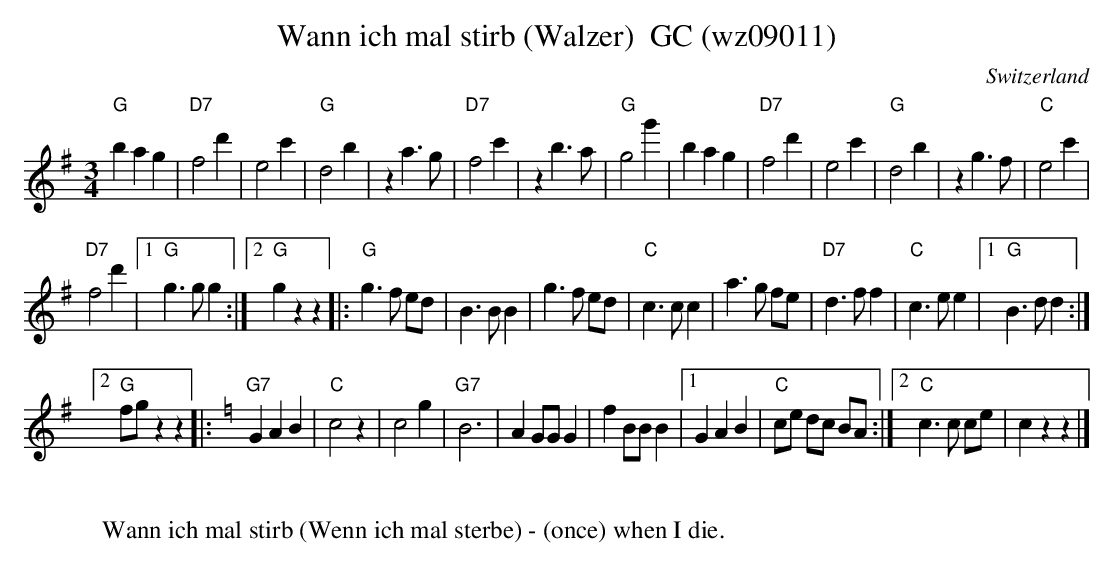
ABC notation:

X:1
T: Wann ich mal stirb (Walzer)  GC (wz09011)
M:3/4
L:1/4
O:Switzerland
K:G major
"G"bag | "D7"f2d' | e2c' | "G"d2b | za>g | "D7"f2c' | zb>a | "G"g2g' |  bag | "D7"f2d' | e2c' | "G"d2b | zg>f | "C"e2c' |
"D7"f2d' |1 "G"g>gg :|2 "G"gzz |: "G"g>f e/d/ | B>BB | g>f e/d/ | "C"c>cc | a>g f/e/ | "D7"d>ff | "C"c>ee |1 "G"B>dd :|2
"G"f/g/zz |: [K:C] "G7"GAB | "C"c2z | c2g | "G7"B3 | AG/G/ G | fB/B/B |1 GAB | "C"c/e/ d/c/ B/A/ :|2 "C"c>c c/e/ | czz |]
W:
W: Wann ich mal stirb (Wenn ich mal sterbe) - (once) when I die.
